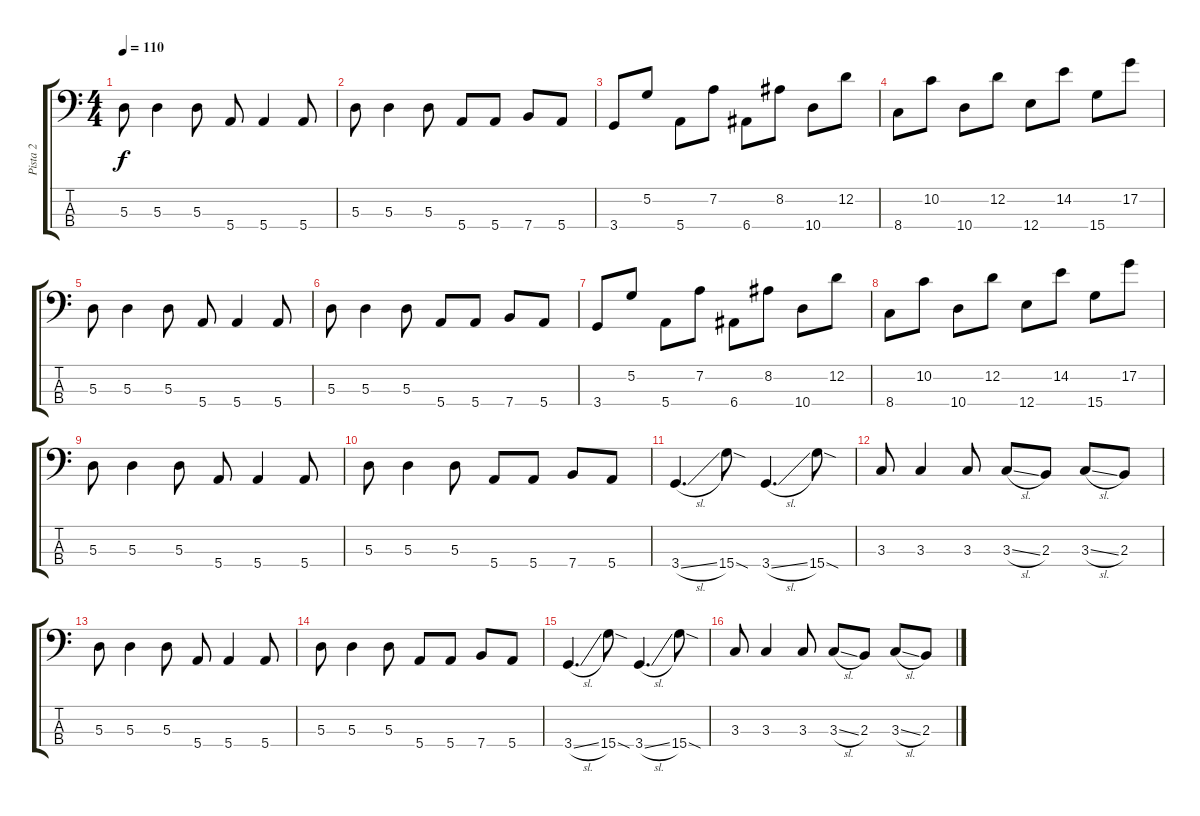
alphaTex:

\track ("Pista 2" "Pista 2") {instrument electricbassfinger}
\staff {score tabs}
\tuning (G2 D2 A1 E1) {hide}
\ts (4 4)
\tempo 110
\clef f4
\ks c
5.3.8{dy f} 5.3.4 5.3.8 5.4.8 5.4.4 5.4.8 |
5.3.8 5.3.4 5.3.8 5.4.8 5.4.8 7.4.8 5.4.8 |
3.4.8 5.2.8 5.4.8 7.2.8 6.4.8 8.2.8 10.4.8 12.2.8 |
8.4.8 10.2.8 10.4.8 12.2.8 12.4.8 14.2.8 15.4.8 17.2.8 |
5.3.8 5.3.4 5.3.8 5.4.8 5.4.4 5.4.8 |
5.3.8 5.3.4 5.3.8 5.4.8 5.4.8 7.4.8 5.4.8 |
3.4.8 5.2.8 5.4.8 7.2.8 6.4.8 8.2.8 10.4.8 12.2.8 |
8.4.8 10.2.8 10.4.8 12.2.8 12.4.8 14.2.8 15.4.8 17.2.8 |
5.3.8 5.3.4 5.3.8 5.4.8 5.4.4 5.4.8 |
5.3.8 5.3.4 5.3.8 5.4.8 5.4.8 7.4.8 5.4.8 |
3.4{sl}.4{d} 15.4{sod}.8 3.4{sl}.4{d} 15.4{sod}.8 |
3.3.8 3.3.4 3.3.8 3.3{sl}.8 2.3.8 3.3{sl}.8 2.3.8 |
5.3.8 5.3.4 5.3.8 5.4.8 5.4.4 5.4.8 |
5.3.8 5.3.4 5.3.8 5.4.8 5.4.8 7.4.8 5.4.8 |
3.4{sl}.4{d} 15.4{sod}.8 3.4{sl}.4{d} 15.4{sod}.8 |
3.3.8 3.3.4 3.3.8 3.3{sl}.8 2.3.8 3.3{sl}.8 2.3.8
